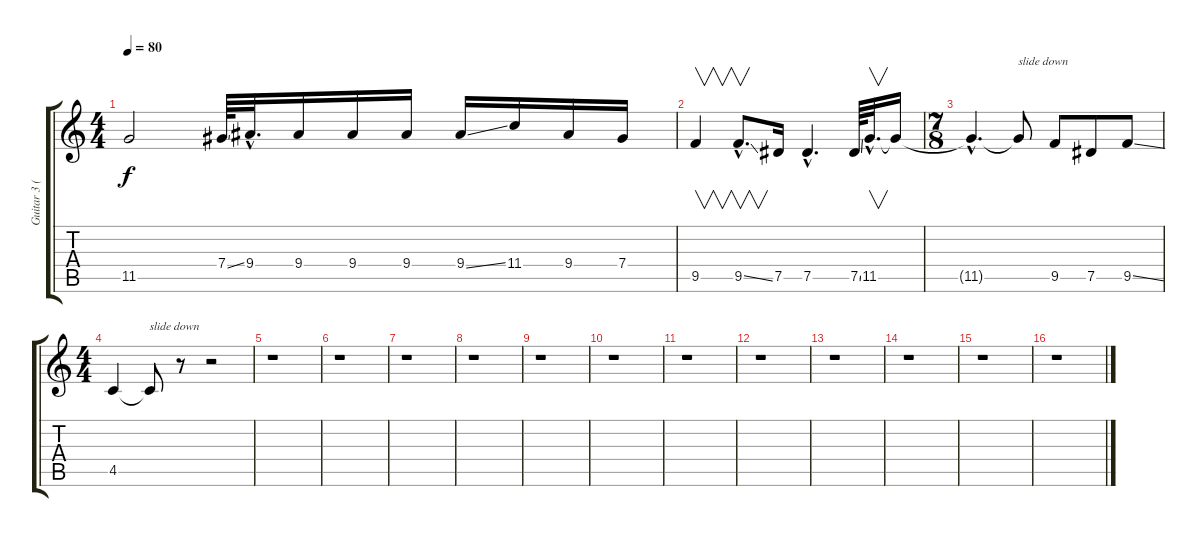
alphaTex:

\track ("Guitar 3 (Solo)" "Guitar 3 (") {instrument distortionguitar}
\staff {score tabs}
\tuning (Eb4 Bb3 Gb3 Db3 Ab2 Eb2) {hide}
\ts (4 4)
\tempo 80
\clef g2
\ks c
11.5{t}.2{dy f} 7.4{ss}.64 9.4{hac}.32{d} 9.4.16 9.4.16 9.4.16 9.4{ss}.16 11.4.16 9.4.16 7.4.16 |
9.5.4{v} 9.5{ss hac}.8{v d} 7.5.16 7.5{hac}.4{d} 7.5{ss}.64 11.5{hac}.32{v d} 11.5{t}.16 |
\ts (7 8)
11.5{hac t}.4{d} 11.5{t}.8{txt "slide down"} 9.5.8 7.5.8 9.5{ss}.8 |
\ts (4 4)
4.5.4 4.5{t}.8{txt "slide down"} r.8 r.2 |
r.1 |
r.1 |
r.1 |
r.1 |
r.1 |
r.1 |
r.1 |
r.1 |
r.1 |
r.1 |
r.1 |
r.1
